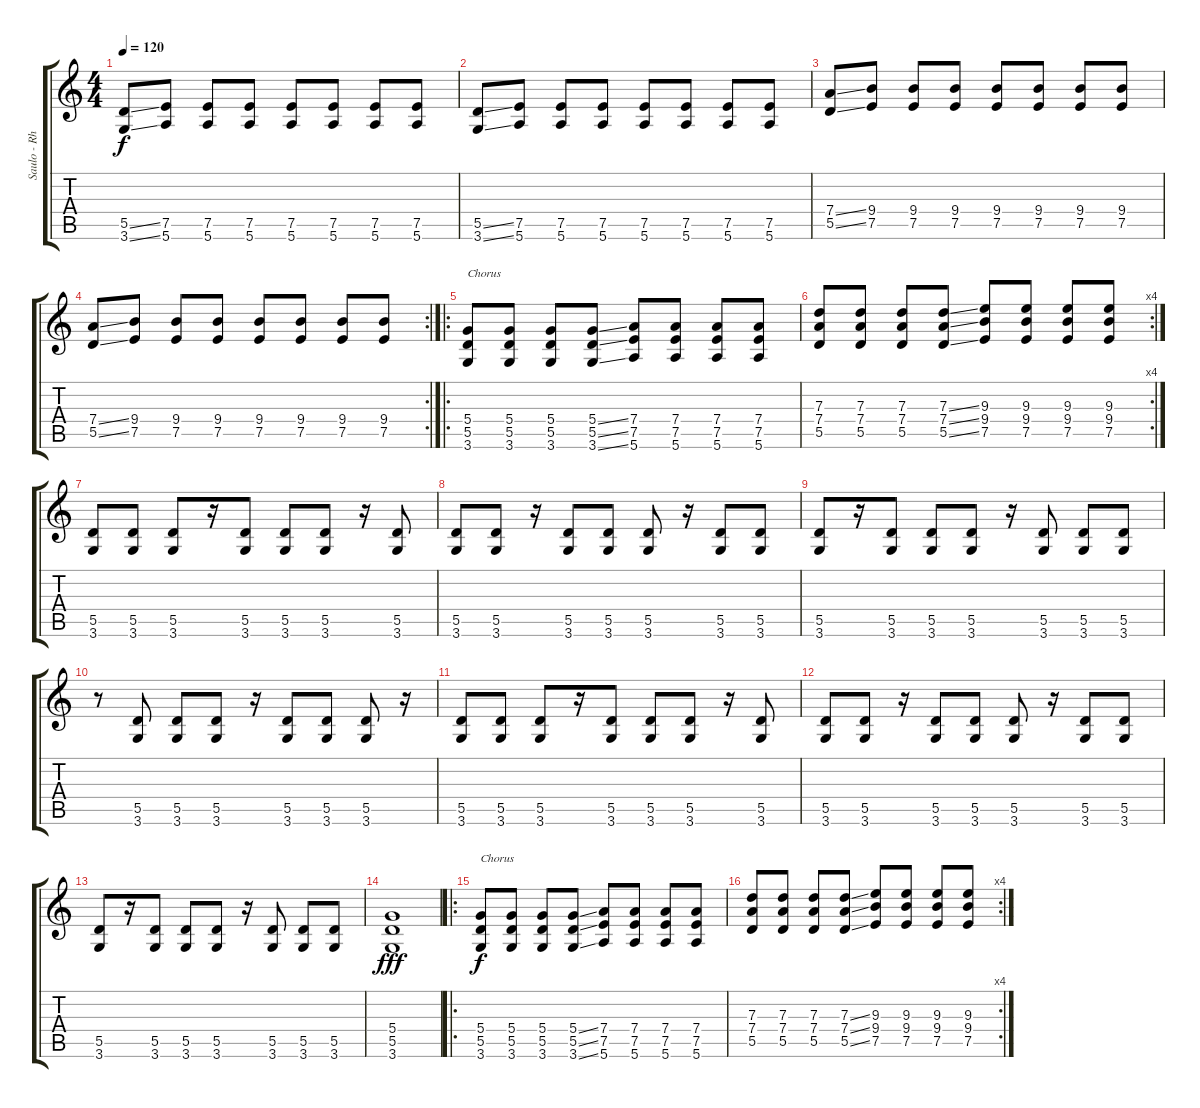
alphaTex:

\track ("Saulo - Rhythym Guitar" "Saulo - Rh") {instrument overdrivenguitar}
\staff {score tabs}
\tuning (E4 B3 G3 D3 A2 E2) {hide}
\ts (4 4)
\tempo 120
\clef g2
\ks c
(5.5{ss} 3.6{ss}).8{dy f} (7.5 5.6).8 (7.5 5.6).8 (7.5 5.6).8 (7.5 5.6).8 (7.5 5.6).8 (7.5 5.6).8 (7.5 5.6).8 |
(5.5{ss} 3.6{ss}).8 (7.5 5.6).8 (7.5 5.6).8 (7.5 5.6).8 (7.5 5.6).8 (7.5 5.6).8 (7.5 5.6).8 (7.5 5.6).8 |
(7.4{ss} 5.5{ss}).8 (9.4 7.5).8 (9.4 7.5).8 (9.4 7.5).8 (9.4 7.5).8 (9.4 7.5).8 (9.4 7.5).8 (9.4 7.5).8 |
\rc 2
(7.4{ss} 5.5{ss}).8 (9.4 7.5).8 (9.4 7.5).8 (9.4 7.5).8 (9.4 7.5).8 (9.4 7.5).8 (9.4 7.5).8 (9.4 7.5).8 |
\ro
(5.4 5.5 3.6).8{txt "Chorus" instrument overdrivenguitar} (5.4 5.5 3.6).8 (5.4 5.5 3.6).8 (5.4{ss} 5.5{ss} 3.6{ss}).8 (7.4 7.5 5.6).8 (7.4 7.5 5.6).8 (7.4 7.5 5.6).8 (7.4 7.5 5.6).8 |
\rc 4
(7.3 7.4 5.5).8 (7.3 7.4 5.5).8 (7.3 7.4 5.5).8 (7.3{ss} 7.4{ss} 5.5{ss}).8 (9.3 9.4 7.5).8 (9.3 9.4 7.5).8 (9.3 9.4 7.5).8 (9.3 9.4 7.5).8 |
(5.5 3.6).8{balance 8 instrument electricguitarmuted} (5.5 3.6).8 (5.5 3.6).8 r.16 (5.5 3.6).8 (5.5 3.6).8 (5.5 3.6).8 r.16 (5.5 3.6).8 |
(5.5 3.6).8 (5.5 3.6).8 r.16 (5.5 3.6).8 (5.5 3.6).8 (5.5 3.6).8 r.16 (5.5 3.6).8 (5.5 3.6).8 |
(5.5 3.6).8 r.16 (5.5 3.6).8 (5.5 3.6).8 (5.5 3.6).8 r.16 (5.5 3.6).8 (5.5 3.6).8 (5.5 3.6).8 |
r.8{instrument electricguitarmuted} (5.5 3.6).8 (5.5 3.6).8 (5.5 3.6).8 r.16 (5.5 3.6).8 (5.5 3.6).8 (5.5 3.6).8 r.16 |
(5.5 3.6).8{instrument electricguitarmuted} (5.5 3.6).8 (5.5 3.6).8 r.16 (5.5 3.6).8 (5.5 3.6).8 (5.5 3.6).8 r.16 (5.5 3.6).8 |
(5.5 3.6).8 (5.5 3.6).8 r.16 (5.5 3.6).8 (5.5 3.6).8 (5.5 3.6).8 r.16 (5.5 3.6).8 (5.5 3.6).8 |
(5.5 3.6).8 r.16 (5.5 3.6).8 (5.5 3.6).8 (5.5 3.6).8 r.16 (5.5 3.6).8 (5.5 3.6).8 (5.5 3.6).8 |
(5.4 5.5 3.6).1{dy fff balance 12 instrument overdrivenguitar} |
\ro
(5.4 5.5 3.6).8{txt "Chorus" dy f} (5.4 5.5 3.6).8 (5.4 5.5 3.6).8 (5.4{ss} 5.5{ss} 3.6{ss}).8 (7.4 7.5 5.6).8 (7.4 7.5 5.6).8 (7.4 7.5 5.6).8 (7.4 7.5 5.6).8 |
\rc 4
(7.3 7.4 5.5).8 (7.3 7.4 5.5).8 (7.3 7.4 5.5).8 (7.3{ss} 7.4{ss} 5.5{ss}).8 (9.3 9.4 7.5).8 (9.3 9.4 7.5).8 (9.3 9.4 7.5).8 (9.3 9.4 7.5).8
